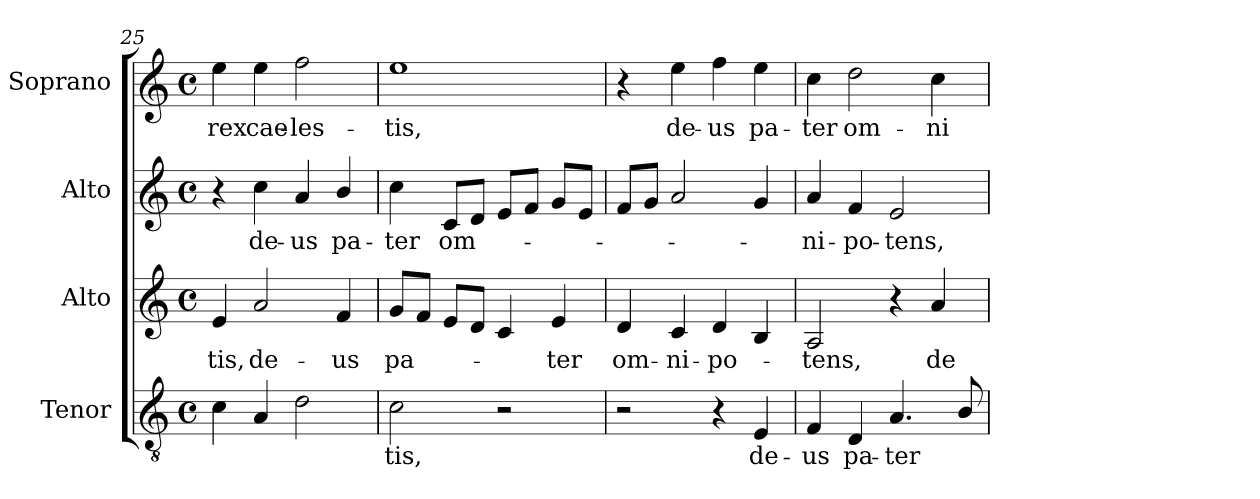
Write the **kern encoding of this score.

**kern	**text	**kern	**text	**kern	**text	**kern	**text
*part4	*part4	*part3	*part3	*part2	*part2	*part1	*part1
*staff4	*staff4	*staff3	*staff3	*staff2	*staff2	*staff1	*staff1
*I"Tenor	*	*I"Alto	*	*I"Alto	*	*I"Soprano	*
*I'T.	*	*I'A.	*	*I'A.	*	*I'S.	*
*clefGv2	*	*clefG2	*	*clefG2	*	*clefG2	*
*ITrd7c12	*	*	*	*	*	*	*
*k[]	*	*k[]	*	*k[]	*	*k[]	*
*C:	*	*C:	*	*C:	*	*C:	*
*M4/4	*	*M4/4	*	*M4/4	*	*M4/4	*
*met(c)	*	*met(c)	*	*met(c)	*	*met(c)	*
=25	=25	=25	=25	=25	=25	=25	=25
!	!	!	!LO:LY:b:color=#000000	!	!	!	!
!	!	!	!	!	!	!	!LO:LY:b:color=#000000
4Ci\	.	4ei/	-tis,	4r	.	4eei\	rex
!	!	!	!LO:LY:b:color=#000000	!	!	!	!
!	!	!	!	!	!LO:LY:b:color=#000000	!	!
!	!	!	!	!	!	!	!LO:LY:b:color=#000000
4AAi/	.	2ai/	de-	4cci\	de-	4eei\	cae-
!	!	!	!	!	!LO:LY:b:color=#000000	!	!
!	!	!	!	!	!	!	!LO:LY:b:color=#000000
2Di\	.	.	.	4ai/	-us	2ffi\	-les-
!	!	!	!LO:LY:b:color=#000000	!	!	!	!
!	!	!	!	!	!LO:LY:b:color=#000000	!	!
.	.	4fi/	-us	4bi/	pa-	.	.
=26	=26	=26	=26	=26	=26	=26	=26
!	!LO:LY:b:color=#000000	!	!	!	!	!	!
!	!	!	!LO:LY:b:color=#000000	!	!	!	!
!	!	!	!	!	!LO:LY:b:color=#000000	!	!
!	!	!	!	!	!	!	!LO:LY:b:color=#000000
2Ci\	-tis,	8gi/L	pa-	4cci\	-ter	1eei	-tis,
.	.	8fi/J	.	.	.	.	.
!	!	!	!	!	!LO:LY:b:color=#000000	!	!
.	.	8ei/L	.	8ci/L	om-	.	.
.	.	8di/J	.	8di/J	.	.	.
2r	.	4ci/	.	8ei/L	.	.	.
.	.	.	.	8fi/J	.	.	.
!	!	!	!LO:LY:b:color=#000000	!	!	!	!
.	.	4ei/	-ter	8gi/L	.	.	.
.	.	.	.	8ei/J	.	.	.
=27	=27	=27	=27	=27	=27	=27	=27
!	!	!	!LO:LY:b:color=#000000	!	!	!	!
2r	.	4di/	om-	8fi/L	.	4r	.
.	.	.	.	8gi/J	.	.	.
!	!	!	!LO:LY:b:color=#000000	!	!	!	!
!	!	!	!	!	!	!	!LO:LY:b:color=#000000
.	.	4ci/	-ni-	2ai/	.	4eei\	de-
!	!	!	!LO:LY:b:color=#000000	!	!	!	!
!	!	!	!	!	!	!	!LO:LY:b:color=#000000
4r	.	4di/	-po-	.	.	4ffi\	-us
!	!LO:LY:b:color=#000000	!	!	!	!	!	!
!	!	!	!	!	!	!	!LO:LY:b:color=#000000
4EEi/	de-	4Bi/	.	4gi/	.	4eei\	pa-
=28	=28	=28	=28	=28	=28	=28	=28
!	!LO:LY:b:color=#000000	!	!	!	!	!	!
!	!	!	!LO:LY:b:color=#000000	!	!	!	!
!	!	!	!	!	!LO:LY:b:color=#000000	!	!
!	!	!	!	!	!	!	!LO:LY:b:color=#000000
4FFi/	-us	2Ai/	-tens,	4ai/	-ni-	4cci\	-ter
!	!LO:LY:b:color=#000000	!	!	!	!	!	!
!	!	!	!	!	!LO:LY:b:color=#000000	!	!
!	!	!	!	!	!	!	!LO:LY:b:color=#000000
4DDi/	pa-	.	.	4fi/	-po-	2ddi\	om-
!	!LO:LY:b:color=#000000	!	!	!	!	!	!
!	!	!	!	!	!LO:LY:b:color=#000000	!	!
4.AAi/	-ter	4r	.	2ei/	-tens,	.	.
!	!	!	!LO:LY:b:color=#000000	!	!	!	!
!	!	!	!	!	!	!	!LO:LY:b:color=#000000
.	.	4ai/	de-	.	.	4cci\	-ni-
8BBi/	.	.	.	.	.	.	.
=	=	=	=	=	=	=	=
*-	*-	*-	*-	*-	*-	*-	*-
